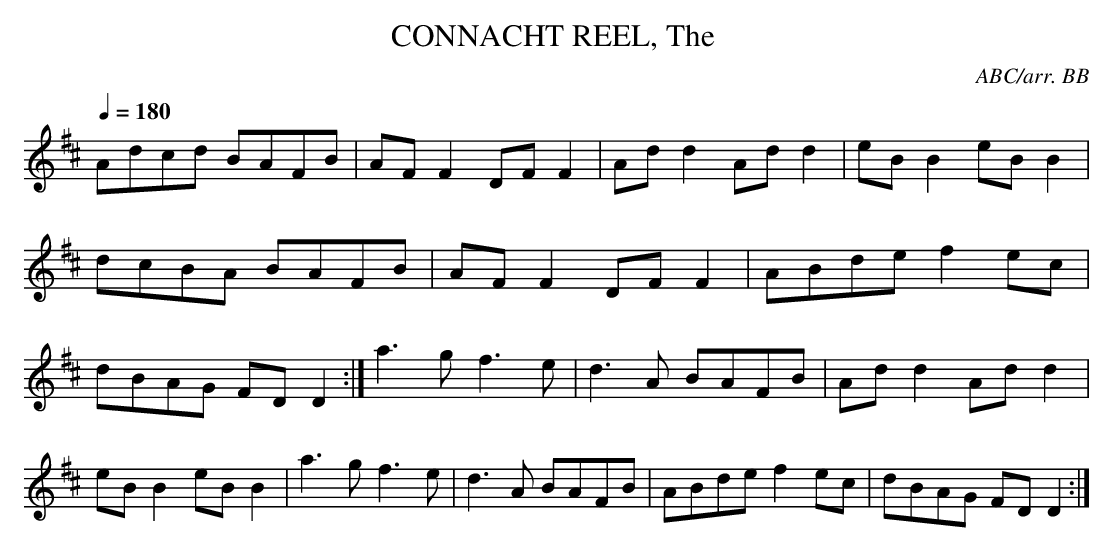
X:1
T:CONNACHT REEL, The \
C:ABC/arr. BB\
Q:1/4=180\
M:4/4\
L:1/8\
K:D\
Adcd BAFB|AFF2 DFF2|Add2 Add2|eBB2 eBB2|\
dcBA BAFB|AFF2 DFF2|ABde f2ec|dBAG FDD2 :|\
a3g f3e|d3A BAFB|Add2 Add2|eBB2 eBB2|\
a3g f3e|d3A BAFB|ABde f2ec|dBAG FDD2 :|\
\
\
